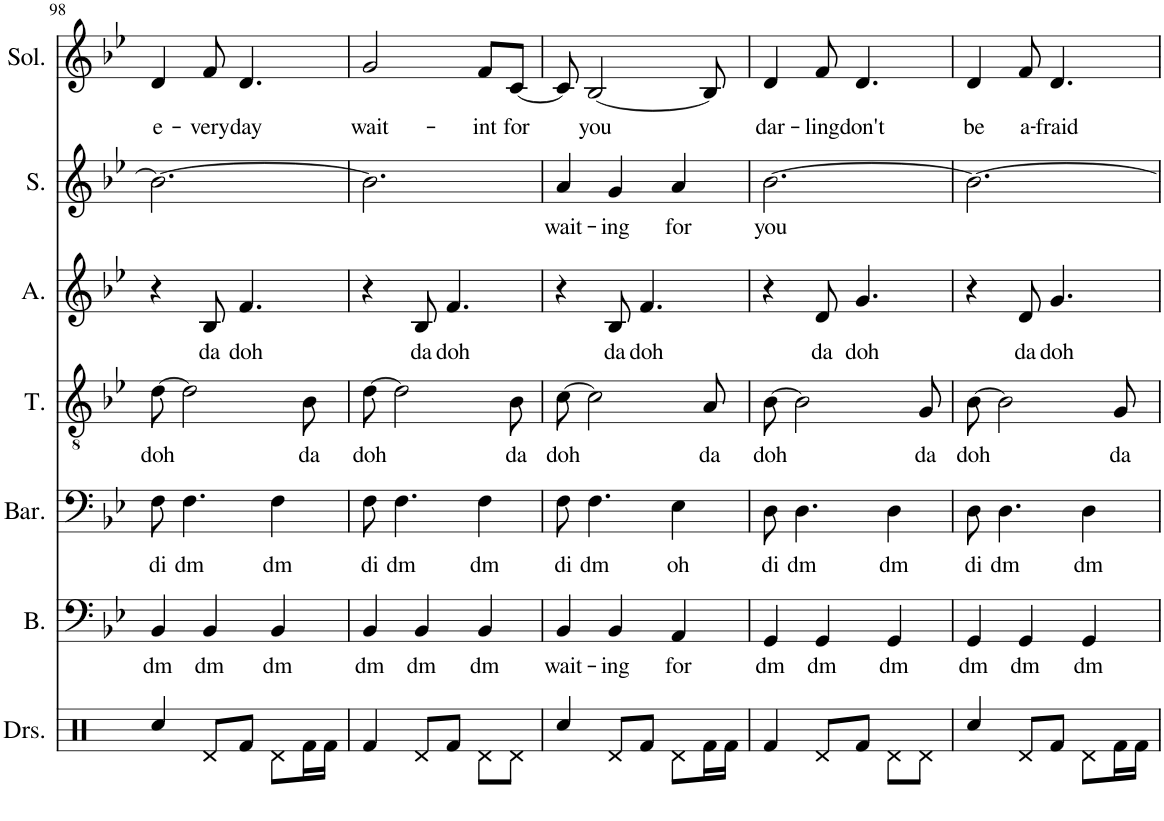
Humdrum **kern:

**kern	**kern	**text	**kern	**text	**kern	**text	**kern	**text	**kern	**text	**kern	**text	**text
*part7	*part6	*part6	*part5	*part5	*part4	*part4	*part3	*part3	*part2	*part2	*part1	*part1	*part1
*staff7	*staff6	*staff6	*staff5	*staff5	*staff4	*staff4	*staff3	*staff3	*staff2	*staff2	*staff1	*staff1	*staff1
*I"Drumset	*I"Bass	*	*I"Baritone	*	*I"Tenor	*	*I"Alto	*	*I"Soprano	*	*I"Solo	*	*
*I'Drs.	*I'B.	*	*I'Bar.	*	*I'T.	*	*I'A.	*	*I'S.	*	*I'Sol.	*	*
!!LO:PB:g=z
*clefX	*clefF4	*	*clefF4	*	*clefGv2	*	*clefG2	*	*clefG2	*	*clefG2	*	*
*k[]	*k[b-e-]	*	*k[b-e-]	*	*k[b-e-]	*	*k[b-e-]	*	*k[b-e-]	*	*k[b-e-]	*	*
*M3/4	*M3/4	*	*M3/4	*	*M3/4	*	*M3/4	*	*M3/4	*	*M3/4	*	*
=98	=98	=98	=98	=98	=98	=98	=98	=98	=98	=98	=98	=98	=98
!	!	!LO:LY:b	!	!LO:LY:b	!	!LO:LY:b	!	!	!	!	!	!	!LO:LY:b
4Rcc/	4BB-/	dm	8F\	di	[8d\	doh	4r	.	2.b-\_	.	4d/	.	e-
!	!	!	!	!LO:LY:b	!	!	!	!	!	!	!	!	!
.	.	.	4.F\	dm	2d\]	.	.	.	.	.	.	.	.
!	!	!LO:LY:b	!	!	!	!	!	!LO:LY:b	!	!	!	!	!LO:LY:b
8Rd/L	4BB-/	dm	.	.	.	.	8B-/	da	.	.	8f/	.	-very
!	!	!	!	!	!	!	!	!LO:LY:b	!	!	!	!	!LO:LY:b
8Rf/J	.	.	.	.	.	.	4.f/	doh	.	.	4.d/	.	day
!	!	!LO:LY:b	!	!LO:LY:b	!	!	!	!	!	!	!	!	!
8Rd\L	4BB-/	dm	4F\	dm	.	.	.	.	.	.	.	.	.
!	!	!	!	!	!	!LO:LY:b	!	!	!	!	!	!	!
16Rf\L	.	.	.	.	8B-\	da	.	.	.	.	.	.	.
16Rf\JJ	.	.	.	.	.	.	.	.	.	.	.	.	.
=99	=99	=99	=99	=99	=99	=99	=99	=99	=99	=99	=99	=99	=99
!	!	!LO:LY:b	!	!LO:LY:b	!	!LO:LY:b	!	!	!	!	!	!	!LO:LY:b
4Rf/	4BB-/	dm	8F\	di	[8d\	doh	4r	.	2.b-\]	.	2g/	.	wait-
!	!	!	!	!LO:LY:b	!	!	!	!	!	!	!	!	!
.	.	.	4.F\	dm	2d\]	.	.	.	.	.	.	.	.
!	!	!LO:LY:b	!	!	!	!	!	!LO:LY:b	!	!	!	!	!
8Rd/L	4BB-/	dm	.	.	.	.	8B-/	da	.	.	.	.	.
!	!	!	!	!	!	!	!	!LO:LY:b	!	!	!	!	!
8Rf/J	.	.	.	.	.	.	4.f/	doh	.	.	.	.	.
!	!	!LO:LY:b	!	!LO:LY:b	!	!	!	!	!	!	!	!	!LO:LY:b
8Rd\L	4BB-/	dm	4F\	dm	.	.	.	.	.	.	8f/L	.	-int
!	!	!	!	!	!	!LO:LY:b	!	!	!	!	!	!	!LO:LY:b
8Rd\J	.	.	.	.	8B-\	da	.	.	.	.	[8c/J	.	for
=100	=100	=100	=100	=100	=100	=100	=100	=100	=100	=100	=100	=100	=100
!	!	!LO:LY:b	!	!LO:LY:b	!	!LO:LY:b	!	!	!	!LO:LY:b	!	!	!
4Rcc/	4BB-/	wait-	8F\	di	[8c\	doh	4r	.	4a/	wait-	8c/]	.	.
!	!	!	!	!LO:LY:b	!	!	!	!	!	!	!	!	!LO:LY:b
.	.	.	4.F\	dm	2c\]	.	.	.	.	.	[2B-/	.	you
!	!	!LO:LY:b	!	!	!	!	!	!LO:LY:b	!	!LO:LY:b	!	!	!
8Rd/L	4BB-/	-ing	.	.	.	.	8B-/	da	4g/	-ing	.	.	.
!	!	!	!	!	!	!	!	!LO:LY:b	!	!	!	!	!
8Rf/J	.	.	.	.	.	.	4.f/	doh	.	.	.	.	.
!	!	!LO:LY:b	!	!LO:LY:b	!	!	!	!	!	!LO:LY:b	!	!	!
8Rd\L	4AA/	for	4E-\	oh	.	.	.	.	4a/	for	.	.	.
!	!	!	!	!	!	!LO:LY:b	!	!	!	!	!	!	!
16Rf\L	.	.	.	.	8A/	da	.	.	.	.	8B-/]	.	.
16Rf\JJ	.	.	.	.	.	.	.	.	.	.	.	.	.
=101	=101	=101	=101	=101	=101	=101	=101	=101	=101	=101	=101	=101	=101
!	!	!LO:LY:b	!	!LO:LY:b	!	!LO:LY:b	!	!	!	!LO:LY:b	!	!	!LO:LY:b
4Rf/	4GG/	dm	8D\	di	[8B-\	doh	4r	.	[2.b-\	you	4d/	.	dar-
!	!	!	!	!LO:LY:b	!	!	!	!	!	!	!	!	!
.	.	.	4.D\	dm	2B-\]	.	.	.	.	.	.	.	.
!	!	!LO:LY:b	!	!	!	!	!	!LO:LY:b	!	!	!	!	!LO:LY:b
8Rd/L	4GG/	dm	.	.	.	.	8d/	da	.	.	8f/	.	-ling
!	!	!	!	!	!	!	!	!LO:LY:b	!	!	!	!	!LO:LY:b
8Rf/J	.	.	.	.	.	.	4.g/	doh	.	.	4.d/	.	don't
!	!	!LO:LY:b	!	!LO:LY:b	!	!	!	!	!	!	!	!	!
8Rd\L	4GG/	dm	4D\	dm	.	.	.	.	.	.	.	.	.
!	!	!	!	!	!	!LO:LY:b	!	!	!	!	!	!	!
8Rd\J	.	.	.	.	8G/	da	.	.	.	.	.	.	.
=102	=102	=102	=102	=102	=102	=102	=102	=102	=102	=102	=102	=102	=102
!	!	!LO:LY:b	!	!LO:LY:b	!	!LO:LY:b	!	!	!	!	!	!	!LO:LY:b
4Rcc/	4GG/	dm	8D\	di	[8B-\	doh	4r	.	2.b-\_	.	4d/	.	be
!	!	!	!	!LO:LY:b	!	!	!	!	!	!	!	!	!
.	.	.	4.D\	dm	2B-\]	.	.	.	.	.	.	.	.
!	!	!LO:LY:b	!	!	!	!	!	!LO:LY:b	!	!	!	!	!LO:LY:b
8Rd/L	4GG/	dm	.	.	.	.	8d/	da	.	.	8f/	.	a-
!	!	!	!	!	!	!	!	!LO:LY:b	!	!	!	!	!LO:LY:b
8Rf/J	.	.	.	.	.	.	4.g/	doh	.	.	4.d/	.	-fraid
!	!	!LO:LY:b	!	!LO:LY:b	!	!	!	!	!	!	!	!	!
8Rd\L	4GG/	dm	4D\	dm	.	.	.	.	.	.	.	.	.
!	!	!	!	!	!	!LO:LY:b	!	!	!	!	!	!	!
16Rf\L	.	.	.	.	8G/	da	.	.	.	.	.	.	.
16Rf\JJ	.	.	.	.	.	.	.	.	.	.	.	.	.
=	=	=	=	=	=	=	=	=	=	=	=	=	=
*-	*-	*-	*-	*-	*-	*-	*-	*-	*-	*-	*-	*-	*-
